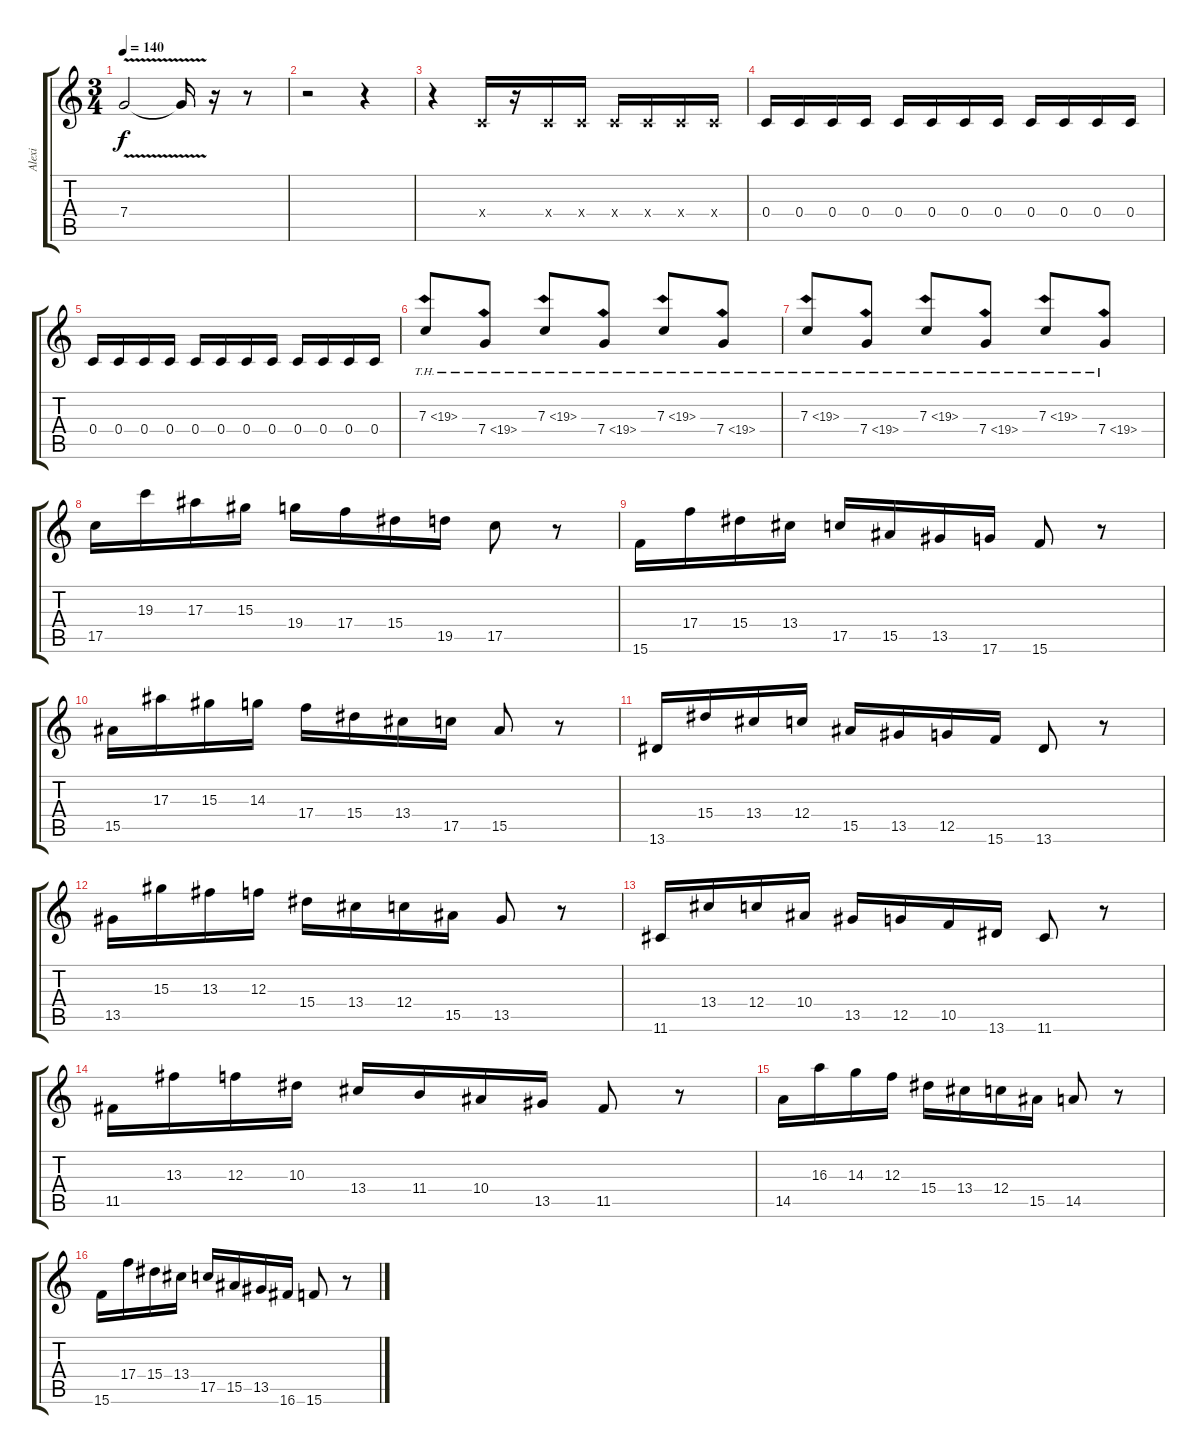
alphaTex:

\track ("Alexi" "Alexi") {instrument overdrivenguitar}
\staff {score tabs}
\tuning (D4 A3 F3 C3 G2 D2) {hide}
\ts (3 4)
\tempo 140
\clef g2
\ks c
7.4{v}.2{dy f} 7.4{t}.16 r.16 r.8 |
r.2 r.4 |
r.4 0.4{x}.16 r.16 0.4{x}.16 0.4{x}.16 0.4{x}.16 0.4{x}.16 0.4{x}.16 0.4{x}.16 |
0.4.16 0.4.16 0.4.16 0.4.16 0.4.16 0.4.16 0.4.16 0.4.16 0.4.16 0.4.16 0.4.16 0.4.16 |
0.4.16 0.4.16 0.4.16 0.4.16 0.4.16 0.4.16 0.4.16 0.4.16 0.4.16 0.4.16 0.4.16 0.4.16 |
7.3{th 12}.8 7.4{th 12}.8 7.3{th 12}.8 7.4{th 12}.8 7.3{th 12}.8 7.4{th 12}.8 |
7.3{th 12}.8 7.4{th 12}.8 7.3{th 12}.8 7.4{th 12}.8 7.3{th 12}.8 7.4{th 12}.8 |
17.5.16 19.3.16 17.3.16 15.3.16 19.4.16 17.4.16 15.4.16 19.5.16 17.5.8 r.8 |
15.6.16 17.4.16 15.4.16 13.4.16 17.5.16 15.5.16 13.5.16 17.6.16 15.6.8 r.8 |
15.5.16 17.3.16 15.3.16 14.3.16 17.4.16 15.4.16 13.4.16 17.5.16 15.5.8 r.8 |
13.6.16 15.4.16 13.4.16 12.4.16 15.5.16 13.5.16 12.5.16 15.6.16 13.6.8 r.8 |
13.5.16 15.3.16 13.3.16 12.3.16 15.4.16 13.4.16 12.4.16 15.5.16 13.5.8 r.8 |
11.6.16 13.4.16 12.4.16 10.4.16 13.5.16 12.5.16 10.5.16 13.6.16 11.6.8 r.8 |
11.5.16 13.3.16 12.3.16 10.3.16 13.4.16 11.4.16 10.4.16 13.5.16 11.5.8 r.8 |
14.5.16 16.3.16 14.3.16 12.3.16 15.4.16 13.4.16 12.4.16 15.5.16 14.5.8 r.8 |
15.6.16 17.4.16 15.4.16 13.4.16 17.5.16 15.5.16 13.5.16 16.6.16 15.6.8 r.8
